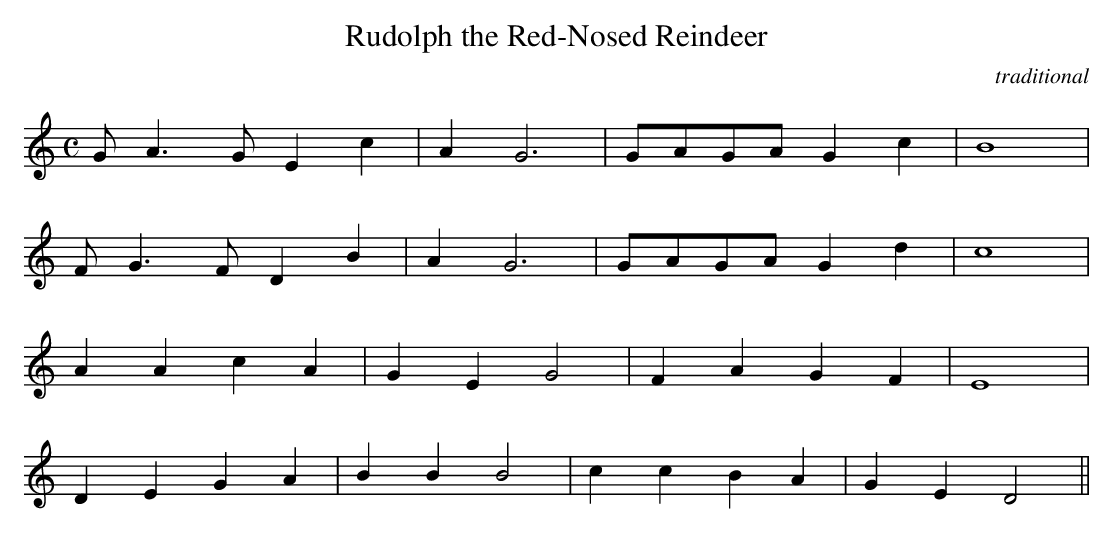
X:1
T:Rudolph the Red-Nosed Reindeer
C:traditional
M:C
L:1/8
K:C major
G2<A2 G E2 c2 | A2 G6 | GAGA G2 c2 | B8 |
F2<G2 F D2 B2 | A2 G6 | GAGA G2 d2 | c8 |
A2 A2 c2 A2 | G2 E2 G4 | F2 A2 G2 F2 | E8 |
D2 E2 G2 A2 | B2 B2 B4 | c2 c2 B2 A2 | G2 E2 D4 ||
